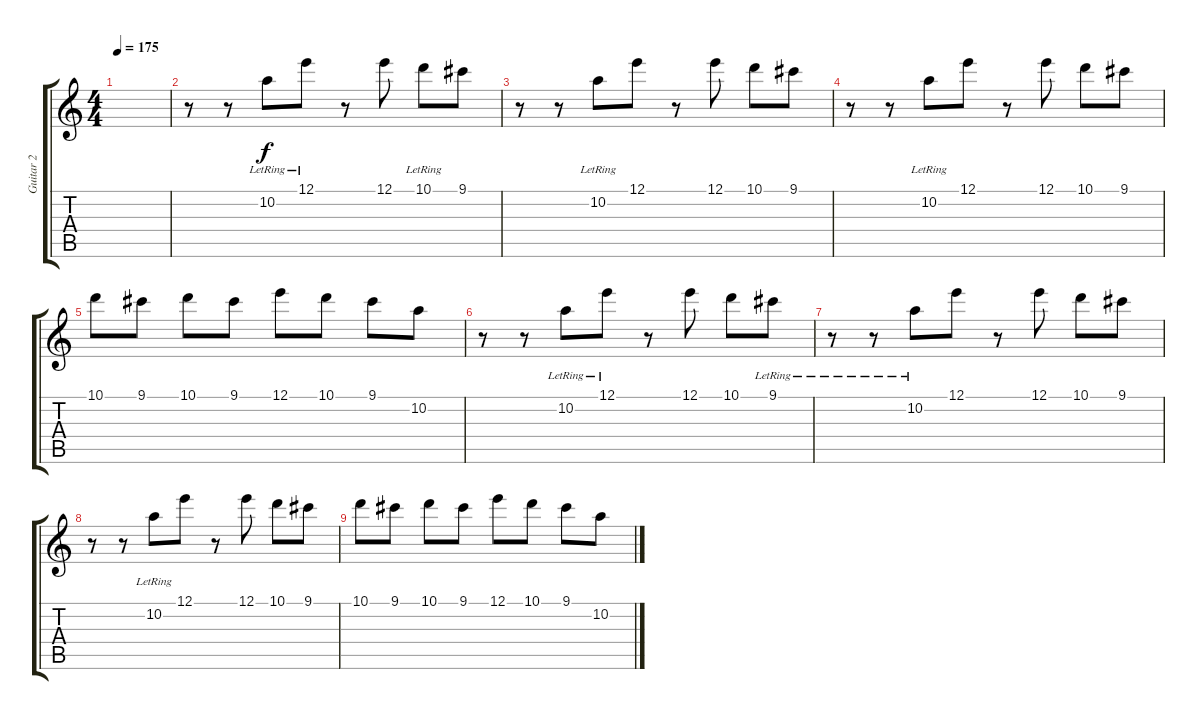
\track ("Guitar 2" "Guitar 2") {instrument distortionguitar}
\staff {score tabs}
\tuning (E4 B3 G3 D3 A2 E2) {hide}
\ts (4 4)
\tempo 175
\clef g2
\ks c
|
r.8{balance 11 instrument overdrivenguitar} r.8 10.2{lr}.8 12.1{lr}.8 r.8 12.1.8 10.1{lr}.8 9.1.8 |
r.8 r.8 10.2{lr}.8 12.1.8 r.8 12.1.8 10.1.8 9.1.8 |
r.8 r.8 10.2{lr}.8 12.1.8 r.8 12.1.8 10.1.8 9.1.8 |
10.1.8 9.1.8 10.1.8 9.1.8 12.1.8 10.1.8 9.1.8 10.2.8 |
r.8{balance 11 instrument overdrivenguitar} r.8 10.2{lr}.8 12.1{lr}.8 r.8 12.1.8 10.1.8 9.1{lr}.8 |
r.8 r.8 10.2{lr}.8 12.1.8 r.8 12.1.8 10.1.8 9.1.8 |
r.8 r.8 10.2{lr}.8 12.1.8 r.8 12.1.8 10.1.8 9.1.8 |
10.1.8 9.1.8 10.1.8 9.1.8 12.1.8 10.1.8 9.1.8 10.2.8
